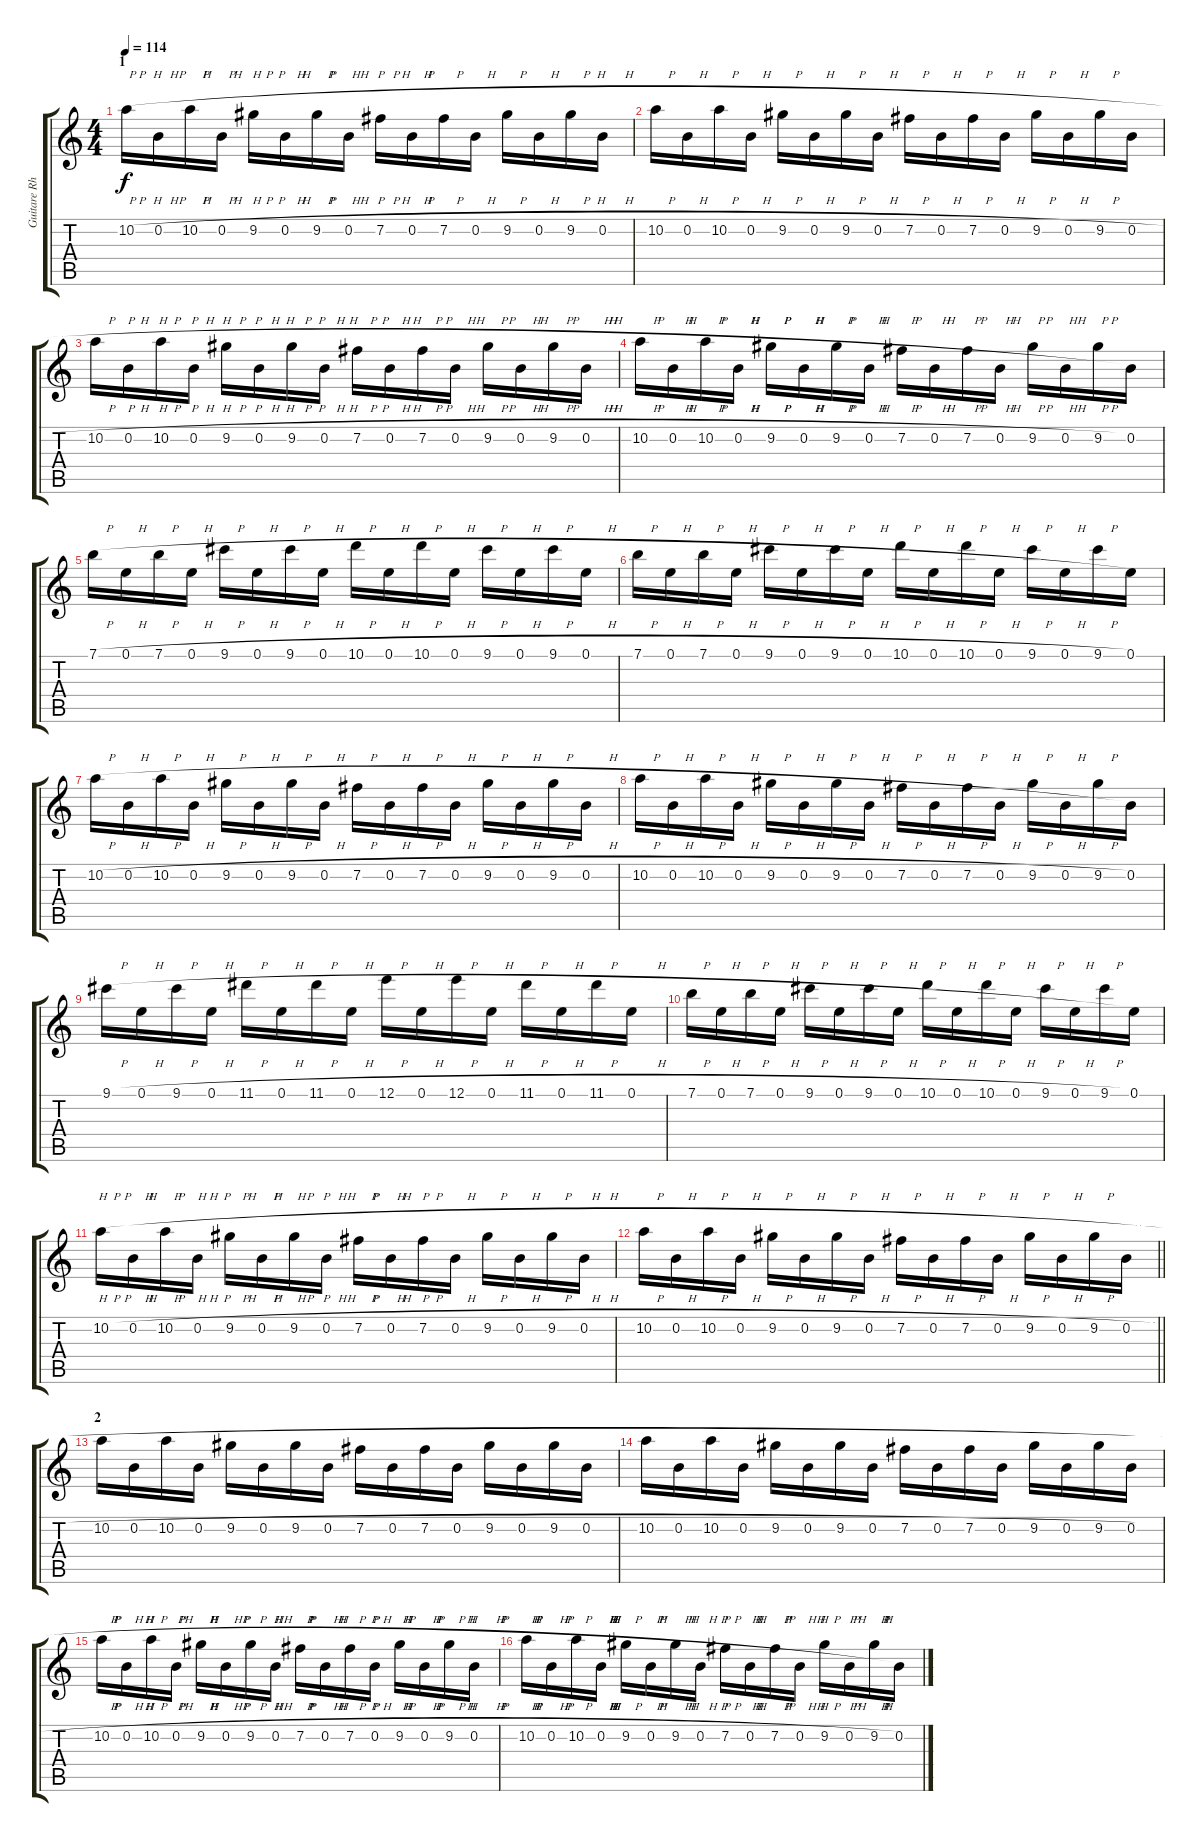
\track ("Guitare Rhytmique 2" "Guitare Rh") {instrument distortionguitar}
\staff {score tabs}
\tuning (E4 B3 G3 D3 A2 E2) {hide}
\ts (4 4)
\section ("" "1")
\tempo 114
\clef g2
\ks c
10.2{h}.16{dy f instrument distortionguitar} 0.2{h}.16 10.2{h}.16 0.2{h}.16 9.2{h}.16 0.2{h}.16 9.2{h}.16 0.2{h}.16 7.2{h}.16 0.2{h}.16 7.2{h}.16 0.2{h}.16 9.2{h}.16 0.2{h}.16 9.2{h}.16 0.2{h}.16 |
10.2{h}.16 0.2{h}.16 10.2{h}.16 0.2{h}.16 9.2{h}.16 0.2{h}.16 9.2{h}.16 0.2{h}.16 7.2{h}.16 0.2{h}.16 7.2{h}.16 0.2{h}.16 9.2{h}.16 0.2{h}.16 9.2{h}.16 0.2{h}.16 |
10.2{h}.16 0.2{h}.16 10.2{h}.16 0.2{h}.16 9.2{h}.16 0.2{h}.16 9.2{h}.16 0.2{h}.16 7.2{h}.16 0.2{h}.16 7.2{h}.16 0.2{h}.16 9.2{h}.16 0.2{h}.16 9.2{h}.16 0.2{h}.16 |
10.2{h}.16 0.2{h}.16 10.2{h}.16 0.2{h}.16 9.2{h}.16 0.2{h}.16 9.2{h}.16 0.2{h}.16 7.2{h}.16 0.2{h}.16 7.2{h}.16 0.2{h}.16 9.2{h}.16 0.2{h}.16 9.2{h}.16 0.2.16 |
7.1{h}.16 0.1{h}.16 7.1{h}.16 0.1{h}.16 9.1{h}.16 0.1{h}.16 9.1{h}.16 0.1{h}.16 10.1{h}.16 0.1{h}.16 10.1{h}.16 0.1{h}.16 9.1{h}.16 0.1{h}.16 9.1{h}.16 0.1{h}.16 |
7.1{h}.16 0.1{h}.16 7.1{h}.16 0.1{h}.16 9.1{h}.16 0.1{h}.16 9.1{h}.16 0.1{h}.16 10.1{h}.16 0.1{h}.16 10.1{h}.16 0.1{h}.16 9.1{h}.16 0.1{h}.16 9.1{h}.16 0.1.16 |
10.2{h}.16 0.2{h}.16 10.2{h}.16 0.2{h}.16 9.2{h}.16 0.2{h}.16 9.2{h}.16 0.2{h}.16 7.2{h}.16 0.2{h}.16 7.2{h}.16 0.2{h}.16 9.2{h}.16 0.2{h}.16 9.2{h}.16 0.2{h}.16 |
10.2{h}.16 0.2{h}.16 10.2{h}.16 0.2{h}.16 9.2{h}.16 0.2{h}.16 9.2{h}.16 0.2{h}.16 7.2{h}.16 0.2{h}.16 7.2{h}.16 0.2{h}.16 9.2{h}.16 0.2{h}.16 9.2{h}.16 0.2.16 |
9.1{h}.16 0.1{h}.16 9.1{h}.16 0.1{h}.16 11.1{h}.16 0.1{h}.16 11.1{h}.16 0.1{h}.16 12.1{h}.16 0.1{h}.16 12.1{h}.16 0.1{h}.16 11.1{h}.16 0.1{h}.16 11.1{h}.16 0.1{h}.16 |
7.1{h}.16 0.1{h}.16 7.1{h}.16 0.1{h}.16 9.1{h}.16 0.1{h}.16 9.1{h}.16 0.1{h}.16 10.1{h}.16 0.1{h}.16 10.1{h}.16 0.1{h}.16 9.1{h}.16 0.1{h}.16 9.1{h}.16 0.1.16 |
10.2{h}.16 0.2{h}.16 10.2{h}.16 0.2{h}.16 9.2{h}.16 0.2{h}.16 9.2{h}.16 0.2{h}.16 7.2{h}.16 0.2{h}.16 7.2{h}.16 0.2{h}.16 9.2{h}.16 0.2{h}.16 9.2{h}.16 0.2{h}.16 |
\barLineRight lightlight
10.2{h}.16 0.2{h}.16 10.2{h}.16 0.2{h}.16 9.2{h}.16 0.2{h}.16 9.2{h}.16 0.2{h}.16 7.2{h}.16 0.2{h}.16 7.2{h}.16 0.2{h}.16 9.2{h}.16 0.2{h}.16 9.2{h}.16 0.2{h}.16 |
\section ("" "2")
10.2{h}.16 0.2{h}.16 10.2{h}.16 0.2{h}.16 9.2{h}.16 0.2{h}.16 9.2{h}.16 0.2{h}.16 7.2{h}.16 0.2{h}.16 7.2{h}.16 0.2{h}.16 9.2{h}.16 0.2{h}.16 9.2{h}.16 0.2{h}.16 |
10.2{h}.16 0.2{h}.16 10.2{h}.16 0.2{h}.16 9.2{h}.16 0.2{h}.16 9.2{h}.16 0.2{h}.16 7.2{h}.16 0.2{h}.16 7.2{h}.16 0.2{h}.16 9.2{h}.16 0.2{h}.16 9.2{h}.16 0.2{h}.16 |
10.2{h}.16 0.2{h}.16 10.2{h}.16 0.2{h}.16 9.2{h}.16 0.2{h}.16 9.2{h}.16 0.2{h}.16 7.2{h}.16 0.2{h}.16 7.2{h}.16 0.2{h}.16 9.2{h}.16 0.2{h}.16 9.2{h}.16 0.2{h}.16 |
10.2{h}.16 0.2{h}.16 10.2{h}.16 0.2{h}.16 9.2{h}.16 0.2{h}.16 9.2{h}.16 0.2{h}.16 7.2{h}.16 0.2{h}.16 7.2{h}.16 0.2{h}.16 9.2{h}.16 0.2{h}.16 9.2{h}.16 0.2.16
